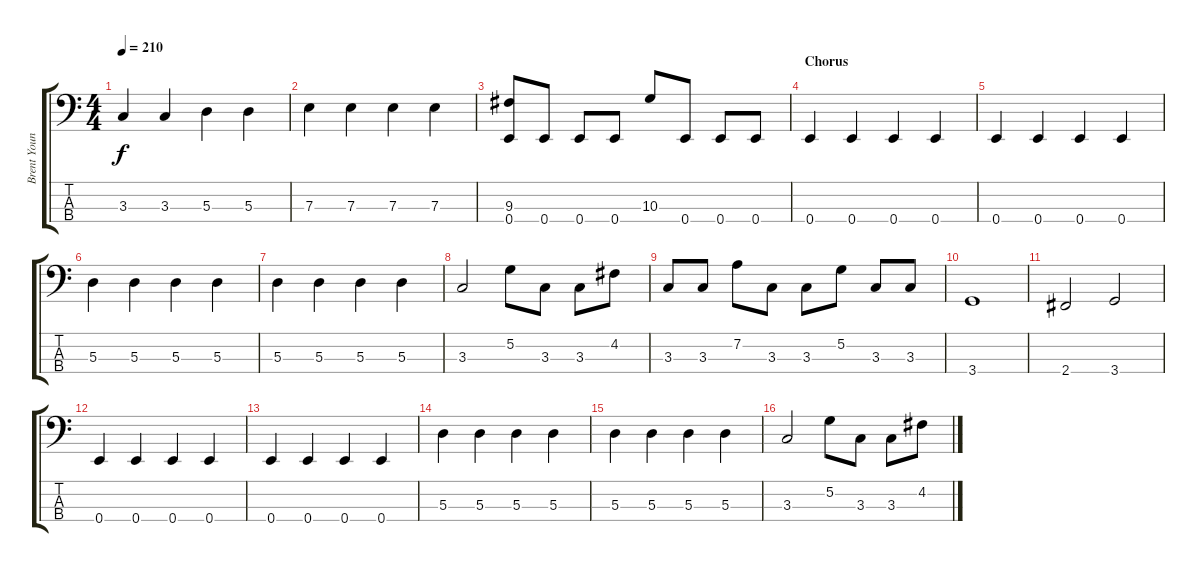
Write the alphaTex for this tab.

\track ("Brent Young" "Brent Youn") {instrument electricbasspick}
\staff {score tabs}
\tuning (G2 D2 A1 E1) {hide}
\ts (4 4)
\tempo 210
\clef f4
\ks c
3.3.4{dy f} 3.3.4 5.3.4 5.3.4 |
7.3.4 7.3.4 7.3.4 7.3.4 |
(9.3 0.4).8 0.4.8 0.4.8 0.4.8 10.3.8 0.4.8 0.4.8 0.4.8 |
\section ("" "Chorus")
0.4.4 0.4.4 0.4.4 0.4.4 |
0.4.4 0.4.4 0.4.4 0.4.4 |
5.3.4 5.3.4 5.3.4 5.3.4 |
5.3.4 5.3.4 5.3.4 5.3.4 |
3.3.2 5.2.8 3.3.8 3.3.8 4.2.8 |
3.3.8 3.3.8 7.2.8 3.3.8 3.3.8 5.2.8 3.3.8 3.3.8 |
3.4.1 |
2.4.2 3.4.2 |
0.4.4 0.4.4 0.4.4 0.4.4 |
0.4.4 0.4.4 0.4.4 0.4.4 |
5.3.4 5.3.4 5.3.4 5.3.4 |
5.3.4 5.3.4 5.3.4 5.3.4 |
3.3.2 5.2.8 3.3.8 3.3.8 4.2.8
